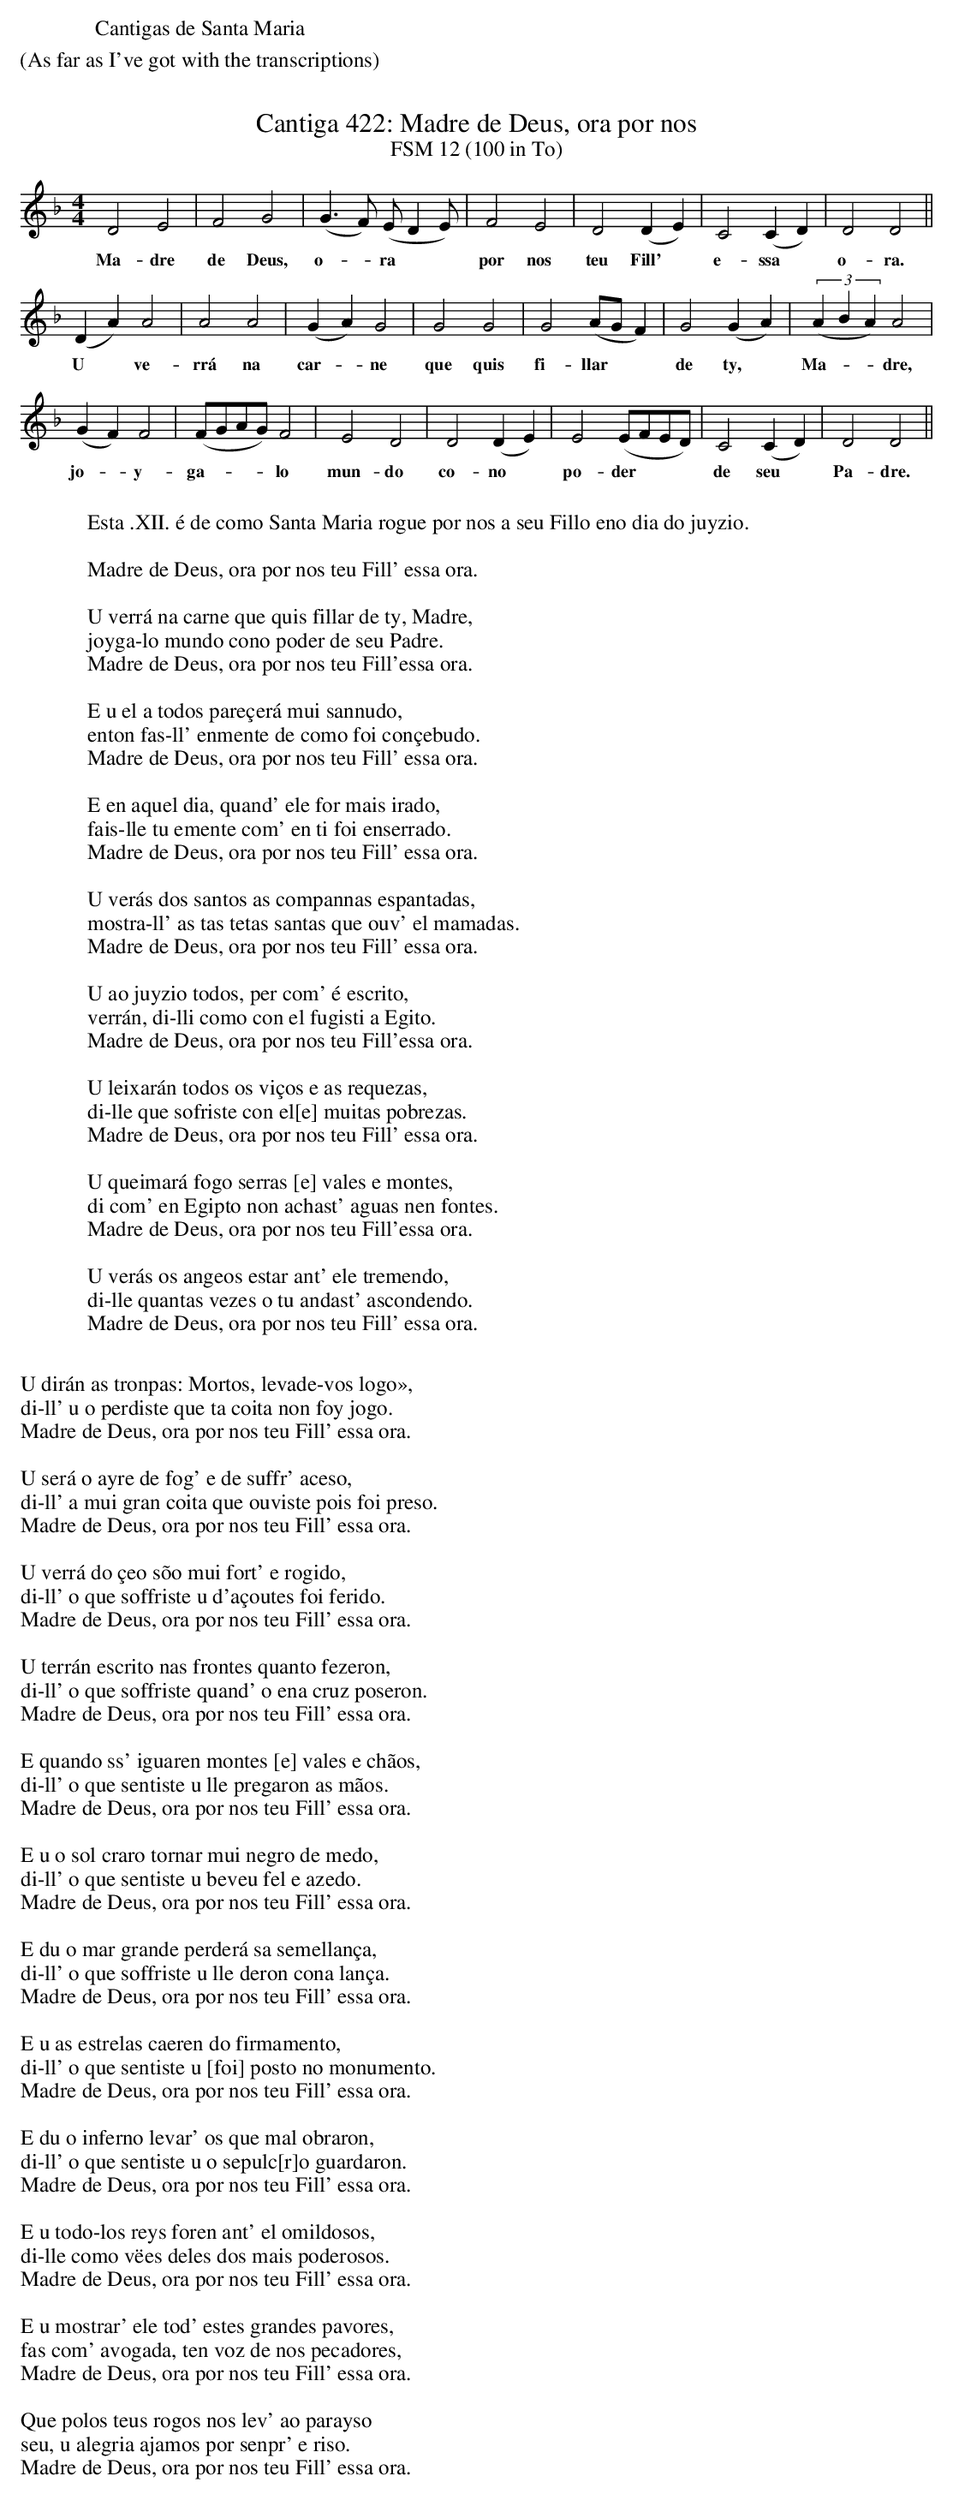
X:1
T: Cantiga 422: Madre de Deus, ora por nos
M: 4/4
L: 1/4
Q: 1/4=200
K: D Aeolion
V:1
  D2  E2|F2  G2 |(G>F) (E/DE/)|F2   E2| D2 (DE) | C2(CD)| D2 D2 ||
w:Ma-dre de Deus, o-*   ra**   por nos teu Fill'* e-ssa*  o- ra.
 (DA) A2| A2 A2|(GA)  G2| G2  G2 |G2 (A/G/F)|G2 (GA)|(3(ABA) A2 |
w:U*  ve-rrá na  car-*ne que quis fi-llar**  de ty,*  Ma-** dre,
  (GF) F2|(F/G/A/G/) F2|E2 D2 | D2 (DE)|E2 (E/F/E/D/)|C2 (CD) |D2  D2 ||
w:jo-* y-  ga-***    lo mun-do  co- no* po- der***    de  seu* Pa-dre.
W:
W:Esta .XII. é de como Santa Maria rogue por nos a seu Fillo eno dia do juyzio.
W:
W:Madre de Deus, ora por nos teu Fill' essa ora. % Mother of God, pray for us thy Son that hour.
W:
W:U verrá na carne que quis fillar de ty, Madre, % When he.comes in.the flesh that he.did.desire
W:joyga-lo mundo cono poder de seu Padre.	 % to.adopt of thee, Mother, to.judge the world
W:Madre de Deus, ora por nos teu Fill'essa ora.	 % with.the power of his Father.
W:
W:E u el a todos pareçerá mui sannudo,		 % And when he to all appears inspiring awe,
W:enton fas-ll' enmente de como foi conçebudo.	 % then make note to.him of how he.was conceived.
W:Madre de Deus, ora por nos teu Fill' essa ora.
W:
W:E en aquel dia, quand' ele for mais irado,	 % And on that day, when he should.be angier,
W:fais-lle tu emente com' en ti foi enserrado.	 % make thou note to.him
W:Madre de Deus, ora por nos teu Fill' essa ora. % how in thee he.was hidden.
W:
W:U verás dos santos as compannas espantadas,		% When thou.see the companies of.the
W:mostra-ll' as tas tetas santas que ouv' el mamadas.	% Saints afraid, show him thy own holy
W:Madre de Deus, ora por nos teu Fill' essa ora.	% breasts which have him suckled.
W:
W:U ao juyzio todos, per com' é escrito,	 % When to.the judgement, for such is written,
W:verrán, di-lli como con el fugisti a Egito.	 % all come, tell him how with him thou.did.flee
W:Madre de Deus, ora por nos teu Fill'essa ora.	 % to Egito.
W:
W:U leixarán todos os viços e as requezas,	 % When all abandon the luxuries and the riches
W:di-lle que sofriste con el[e] muitas pobrezas. % tell him that thou.did.suffer with him
W:Madre de Deus, ora por nos teu Fill' essa ora. % great poverty
W:
W:U queimará fogo serras [e] vales e montes,	 % When fire burns ranges and valleys and
W:di com' en Egipto non achast' aguas nen fontes.% mountains, say how in Egipto thou.found
W:Madre de Deus, ora por nos teu Fill'essa ora.  % neither water nor springs.
W:
W:U verás os angeos estar ant' ele tremendo,	 % When thou.see the angels before him trembling,
W:di-lle quantas vezes o tu andast' ascondendo.	 % tell him how.many times thou hid him.
W:Madre de Deus, ora por nos teu Fill' essa ora.
W:
W:U dirán as tronpas: Mortos, levade-vos logo»,	 % When the trumpets say: "Dead, arise at.once",
W:di-ll' u o perdiste que ta coita non foy jogo. % tell him when thou.lost him that thy pain
W:Madre de Deus, ora por nos teu Fill' essa ora. % was no game.
W:
W:U será o ayre de fog' e de suffr' aceso,	 % When the wind is by fire and by suffering
W:di-ll' a mui gran coita que ouviste pois foi preso.	% ignited, tell him the very great pain
W:Madre de Deus, ora por nos teu Fill' essa ora.	% that thou.did.have when he.was taken.
W:
W:U verrá do çeo sõo mui fort' e rogido,	 % When sound comes from.the sky very loud and
W:di-ll' o que soffriste u d'açoutes foi ferido. % roaring, tell him what thou.suffered when
W:Madre de Deus, ora por nos teu Fill' essa ora. % with scourges he.was wounded.
W:
W:U terrán escrito nas frontes quanto fezeron,	 % When they.have writen on.their foreheads
W:di-ll' o que soffriste quand' o ena cruz poseron.	% how.much they.did, tell him what
W:Madre de Deus, ora por nos teu Fill' essa ora. % thou.suffered when on.the cross they.put him.
W:
W:E quando ss' iguaren montes [e] vales e chãos, % And when are leveled mountains and valleys
W:di-ll' o que sentiste u lle pregaron as mãos.	 % and plains, tell him what thou.felt
W:Madre de Deus, ora por nos teu Fill' essa ora. % when they.did.nail his hands.
W:
W:E u o sol craro tornar mui negro de medo,	 % And when the bright sun turns jet black with
W:di-ll' o que sentiste u beveu fel e azedo.	 % fear, tell him what thou.felt when he.drank
W:Madre de Deus, ora por nos teu Fill' essa ora. % bile and vinegar.
W:
W:E du o mar grande perderá sa semellança,	 % And when the great sea loses its semblance,
W:di-ll' o que soffriste u lle deron cona lança. % tell him what thou.suffered when they.struck
W:Madre de Deus, ora por nos teu Fill' essa ora. % him with.the lance
W:
W:E u as estrelas caeren do firmamento,		 % And when the stars fall from the firmament,
W:di-ll' o que sentiste u [foi] posto no monumento.	% tell him what thou.felt
W:Madre de Deus, ora por nos teu Fill' essa ora.	% when he.was put in.the tomb.
W:
W:E du o inferno levar' os que mal obraron,	 % And when the hell carries.off those who did
W:di-ll' o que sentiste u o sepulc[r]o guardaron.	% evil, tell him what thou.felt when
W:Madre de Deus, ora por nos teu Fill' essa ora.	% the sepulchre they.guarded.
W:
W:E u todo-los reys foren ant' el omildosos,	 % And when all the kings are before him humbled,
W:di-lle como vëes deles dos mais poderosos.	 % tell him how thou.came from.those of.the most
W:Madre de Deus, ora por nos teu Fill' essa ora. % powerful.
W:
W:E u mostrar' ele tod' estes grandes pavores,	 % And when he shows all these great terrors,
W:fas com' avogada, ten voz de nos pecadores,	 % do.thou as advocate, hold.thou voice by us
W:Madre de Deus, ora por nos teu Fill' essa ora. % sinners,
W:
W:Que polos teus rogos nos lev' ao parayso	 % That through thy own prayers thou.lift us up
W:seu, u alegria ajamos por senpr' e riso.	 % to his own paradise, where joy we.would.have
W:Madre de Deus, ora por nos teu Fill' essa ora. % for ever and laughter.
